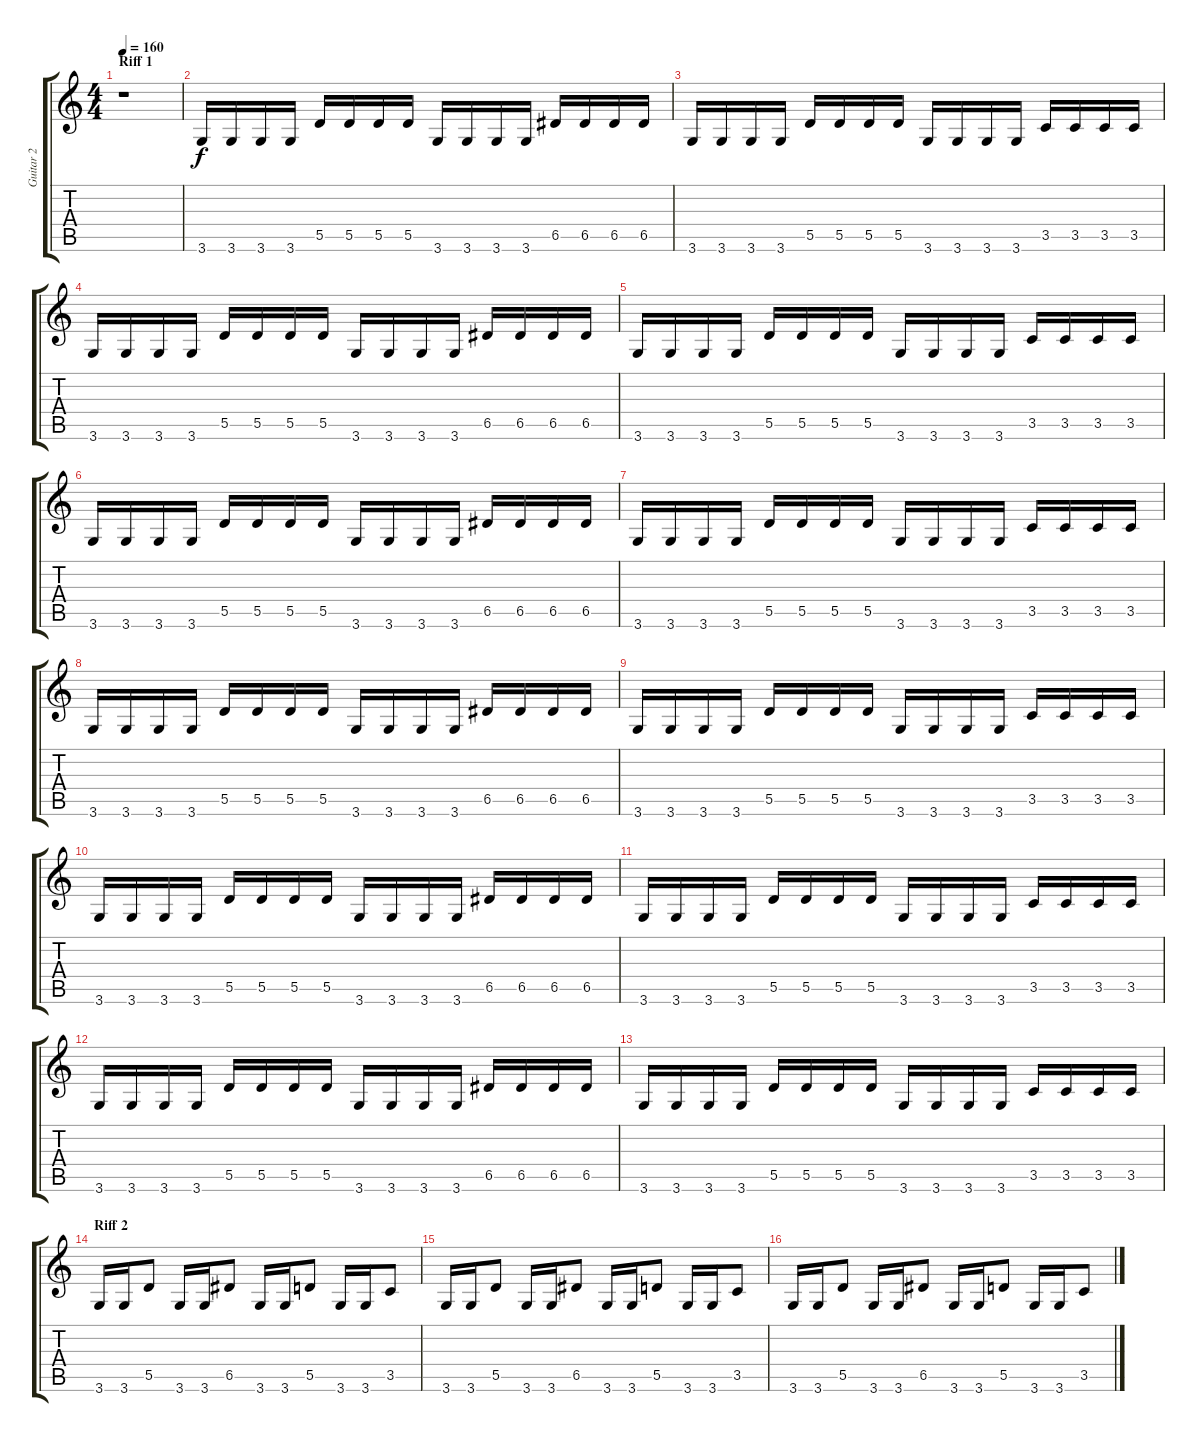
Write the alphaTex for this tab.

\track ("Guitar 2" "Guitar 2") {instrument distortionguitar}
\staff {score tabs}
\tuning (E4 B3 G3 D3 A2 E2) {hide}
\ts (4 4)
\section ("" "Riff 1")
\tempo 160
\clef g2
\ks c
r.1{dy f} |
3.6.16 3.6.16 3.6.16 3.6.16 5.5.16 5.5.16 5.5.16 5.5.16 3.6.16 3.6.16 3.6.16 3.6.16 6.5.16 6.5.16 6.5.16 6.5.16 |
3.6.16 3.6.16 3.6.16 3.6.16 5.5.16 5.5.16 5.5.16 5.5.16 3.6.16 3.6.16 3.6.16 3.6.16 3.5.16 3.5.16 3.5.16 3.5.16 |
3.6.16 3.6.16 3.6.16 3.6.16 5.5.16 5.5.16 5.5.16 5.5.16 3.6.16 3.6.16 3.6.16 3.6.16 6.5.16 6.5.16 6.5.16 6.5.16 |
3.6.16 3.6.16 3.6.16 3.6.16 5.5.16 5.5.16 5.5.16 5.5.16 3.6.16 3.6.16 3.6.16 3.6.16 3.5.16 3.5.16 3.5.16 3.5.16 |
3.6.16 3.6.16 3.6.16 3.6.16 5.5.16 5.5.16 5.5.16 5.5.16 3.6.16 3.6.16 3.6.16 3.6.16 6.5.16 6.5.16 6.5.16 6.5.16 |
3.6.16 3.6.16 3.6.16 3.6.16 5.5.16 5.5.16 5.5.16 5.5.16 3.6.16 3.6.16 3.6.16 3.6.16 3.5.16 3.5.16 3.5.16 3.5.16 |
3.6.16 3.6.16 3.6.16 3.6.16 5.5.16 5.5.16 5.5.16 5.5.16 3.6.16 3.6.16 3.6.16 3.6.16 6.5.16 6.5.16 6.5.16 6.5.16 |
3.6.16 3.6.16 3.6.16 3.6.16 5.5.16 5.5.16 5.5.16 5.5.16 3.6.16 3.6.16 3.6.16 3.6.16 3.5.16 3.5.16 3.5.16 3.5.16 |
3.6.16 3.6.16 3.6.16 3.6.16 5.5.16 5.5.16 5.5.16 5.5.16 3.6.16 3.6.16 3.6.16 3.6.16 6.5.16 6.5.16 6.5.16 6.5.16 |
3.6.16 3.6.16 3.6.16 3.6.16 5.5.16 5.5.16 5.5.16 5.5.16 3.6.16 3.6.16 3.6.16 3.6.16 3.5.16 3.5.16 3.5.16 3.5.16 |
3.6.16 3.6.16 3.6.16 3.6.16 5.5.16 5.5.16 5.5.16 5.5.16 3.6.16 3.6.16 3.6.16 3.6.16 6.5.16 6.5.16 6.5.16 6.5.16 |
3.6.16 3.6.16 3.6.16 3.6.16 5.5.16 5.5.16 5.5.16 5.5.16 3.6.16 3.6.16 3.6.16 3.6.16 3.5.16 3.5.16 3.5.16 3.5.16 |
\section ("" "Riff 2")
3.6.16 3.6.16 5.5.8 3.6.16 3.6.16 6.5.8 3.6.16 3.6.16 5.5.8 3.6.16 3.6.16 3.5.8 |
3.6.16 3.6.16 5.5.8 3.6.16 3.6.16 6.5.8 3.6.16 3.6.16 5.5.8 3.6.16 3.6.16 3.5.8 |
3.6.16 3.6.16 5.5.8 3.6.16 3.6.16 6.5.8 3.6.16 3.6.16 5.5.8 3.6.16 3.6.16 3.5.8
